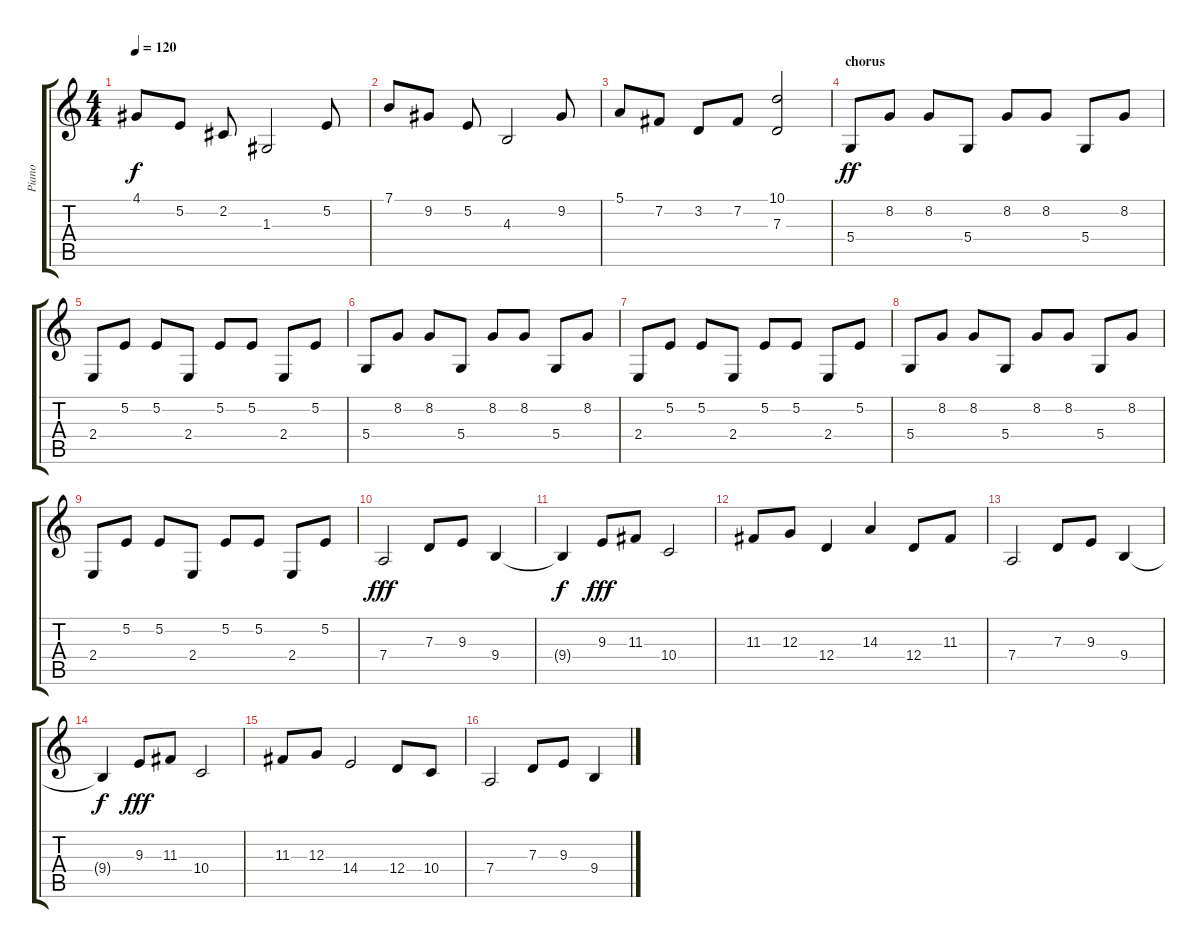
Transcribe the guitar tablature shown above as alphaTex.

\track ("Piano" "Piano") {instrument acousticgrandpiano}
\staff {score tabs}
\tuning (E4 B3 G3 D3 A2 E2) {hide}
\ts (4 4)
\tempo 120
\clef g2
\ks c
4.1.8{dy f} 5.2.8 2.2.8 1.3.2 5.2.8 |
7.1.8 9.2.8 5.2.8 4.3.2 9.2.8 |
5.1.8 7.2.8 3.2.8 7.2.8 (10.1 7.3).2 |
\section ("" "chorus")
5.4.8{dy ff} 8.2.8 8.2.8 5.4.8 8.2.8 8.2.8 5.4.8 8.2.8 |
2.4.8 5.2.8 5.2.8 2.4.8 5.2.8 5.2.8 2.4.8 5.2.8 |
5.4.8 8.2.8 8.2.8 5.4.8 8.2.8 8.2.8 5.4.8 8.2.8 |
2.4.8 5.2.8 5.2.8 2.4.8 5.2.8 5.2.8 2.4.8 5.2.8 |
5.4.8 8.2.8 8.2.8 5.4.8 8.2.8 8.2.8 5.4.8 8.2.8 |
2.4.8 5.2.8 5.2.8 2.4.8 5.2.8 5.2.8 2.4.8 5.2.8 |
7.4.2{dy fff} 7.3.8 9.3.8 9.4.4 |
9.4{t}.4{dy f} 9.3.8{dy fff} 11.3.8 10.4.2 |
11.3.8 12.3.8 12.4.4 14.3.4 12.4.8 11.3.8 |
7.4.2 7.3.8 9.3.8 9.4.4 |
9.4{t}.4{dy f} 9.3.8{dy fff} 11.3.8 10.4.2 |
11.3.8 12.3.8 14.4.2 12.4.8 10.4.8 |
7.4.2 7.3.8 9.3.8 9.4.4
